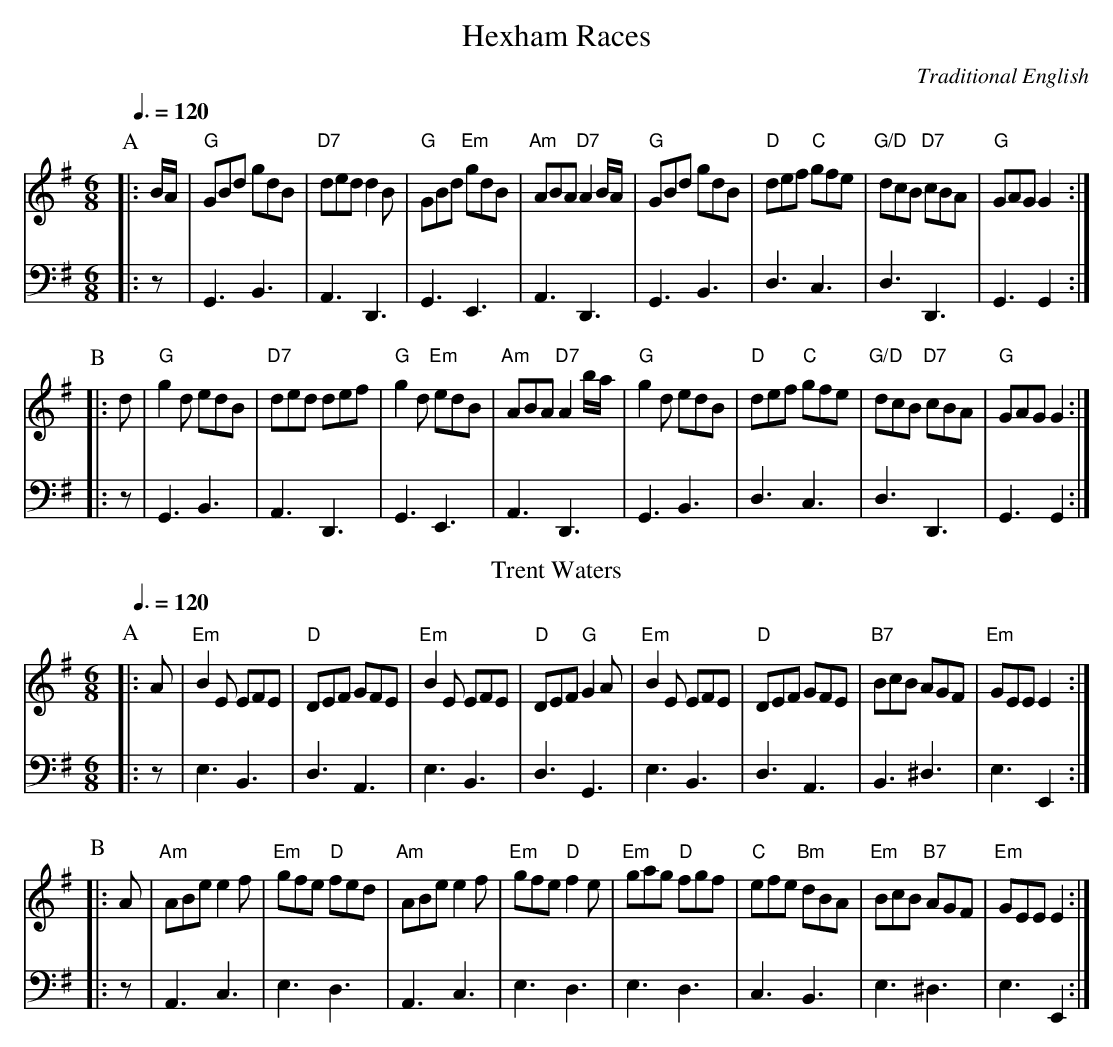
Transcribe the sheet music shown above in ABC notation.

X:1
T:Hexham Races
C:Traditional English
Q:3/8=120
M:6/8
L:1/8
K:G
P:A
V:1
|: B/A/ | "G"GBd gdB | "D7"ded d2B | "G"GBd "Em"gdB | "Am"ABA "D7"A2B/A/ |\
"G"GBd gdB | "D"def "C"gfe | "G/D"dcB "D7"cBA | "G"GAG G2 :|
V:2 bass octave=-2
|: z | G3 B3 | A3 D3 | G3 E3 | A3 D3 |\
G3 B3 | d3 c3 | d3 D3 | G3 G2 :|
P:B
V:1
|: d | "G"g2d edB | "D7"ded def | "G"g2d "Em"edB | "Am"ABA "D7"A2b/a/ |\
"G"g2d edB | "D"def "C"gfe | "G/D"dcB "D7"cBA | "G"GAG G2 :|
V:2
|: z | G3 B3 | A3 D3 | G3 E3 | A3 D3 |\
G3 B3 | d3 c3 | d3 D3 | G3 G2 :|
T:Trent Waters
Q:3/8=120
M:6/8
L:1/8
K:Em
P:A
V:1
|: A | "Em"B2E EFE | "D"DEF GFE | "Em"B2E EFE | "D"DEF "G"G2A |\
"Em"B2E EFE | "D"DEF GFE | "B7"BcB AGF | "Em"GEE E2 :|
V:2 bass octave=-2
|: z | e3 B3 | d3 A3 | e3 B3 | d3 G3 |\
e3 B3 | d3 A3 | B3 ^d3 | e3 E2 :|
P:B
V:1
|: A | "Am"ABe e2f | "Em"gfe "D"fed | "Am"ABe e2f | "Em"gfe "D"f2e |\
"Em"gag "D"fgf | "C"efe "Bm"dBA | "Em"BcB "B7"AGF | "Em"GEE E2 :|
V:2
|: z | A3 c3 | e3 d3 | A3 c3 | e3 d3 |\
e3 d3 | c3 B3 | e3 ^d3 | e3 E2 :|
